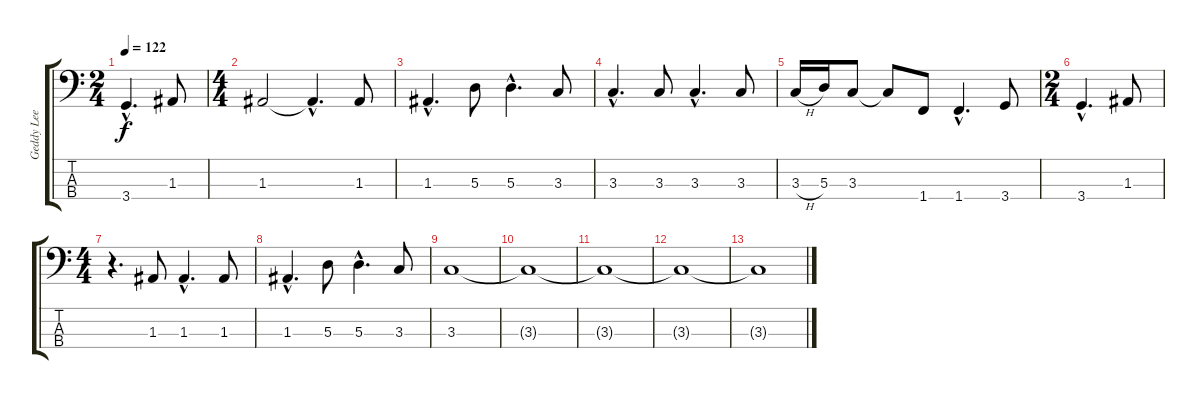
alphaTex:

\track ("Geddy Lee" "Geddy Lee") {instrument electricbassfinger}
\staff {score tabs}
\tuning (G2 D2 A1 E1) {hide}
\ts (2 4)
\tempo 122
\clef f4
\ks c
3.4{hac}.4{d dy f} 1.3.8 |
\ts (4 4)
1.3.2 1.3{hac t}.4{d} 1.3.8 |
1.3{hac}.4{d} 5.3.8 5.3{hac}.4{d} 3.3.8 |
3.3{hac}.4{d} 3.3.8 3.3{hac}.4{d} 3.3.8 |
3.3{h}.16 5.3.16 3.3.8 3.3{t}.8 1.4.8 1.4{hac}.4{d} 3.4.8 |
\ts (2 4)
3.4{hac}.4{d} 1.3.8 |
\ts (4 4)
r.4{d} 1.3.8 1.3{hac}.4{d} 1.3.8 |
1.3{hac}.4{d} 5.3.8 5.3{hac}.4{d} 3.3.8 |
3.3.1{instrument lead8bassandlead} |
3.3{t}.1 |
3.3{t}.1 |
3.3{t}.1 |
3.3{t}.1
